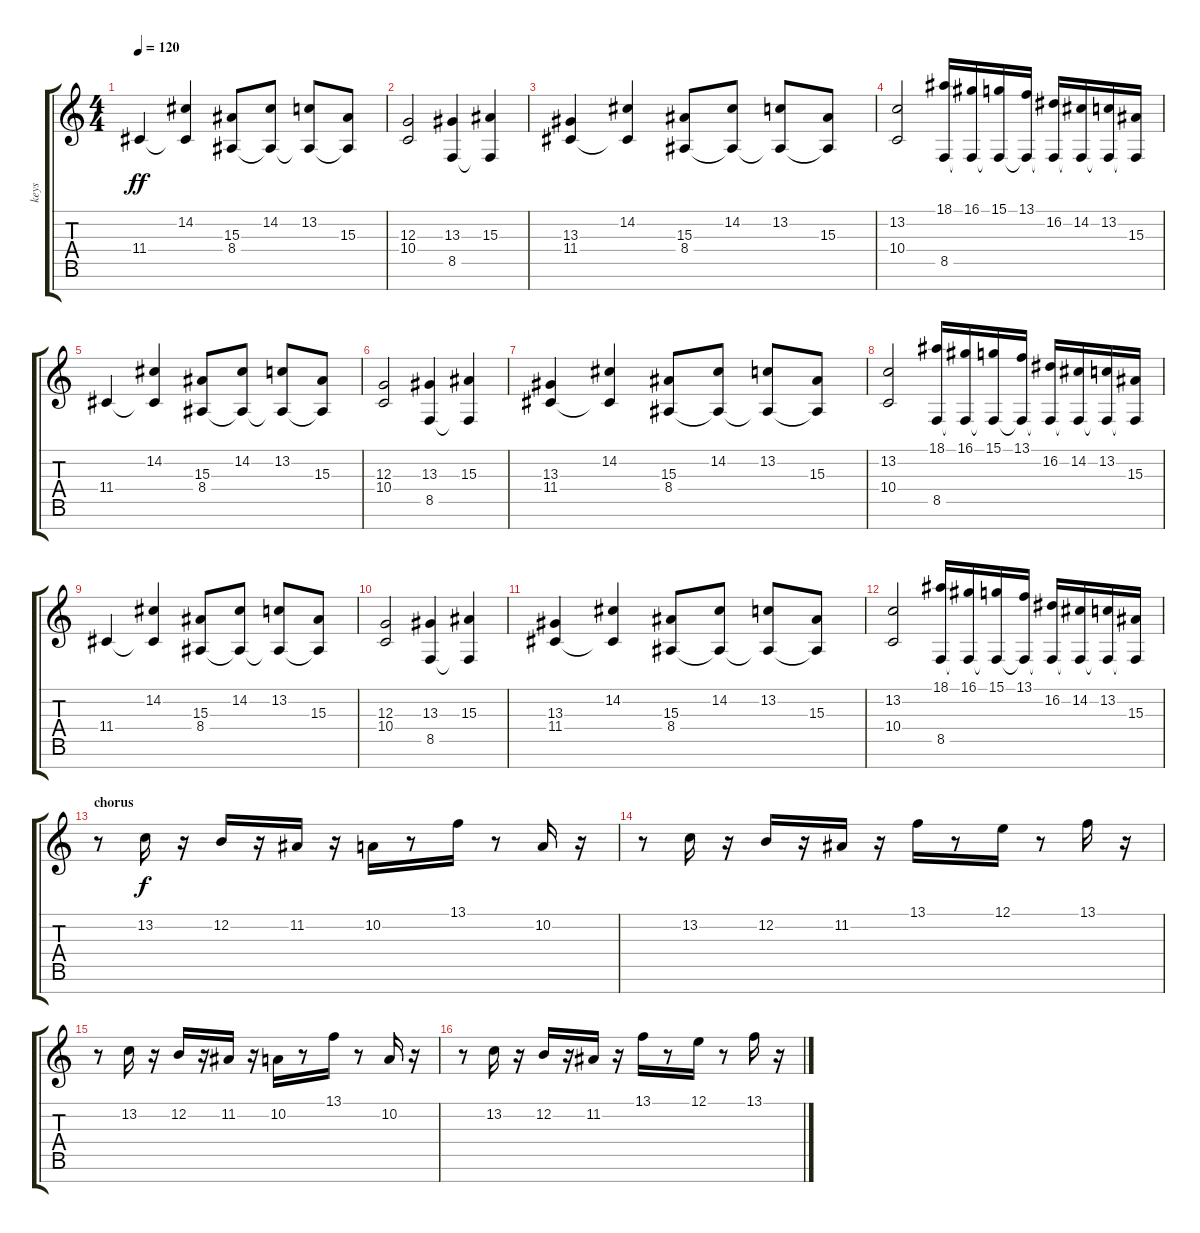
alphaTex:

\track ("keys" "keys") {instrument stringensemble1}
\staff {score tabs}
\tuning (E4 B3 G3 D3 A2 E2 B1) {hide}
\ts (4 4)
\tempo 120
\clef g2
\ks c
11.4.4{dy ff} (14.2 11.4{t}).4 (15.3 8.4).8 (14.2 8.4{t}).8 (13.2 8.4{t}).8 (15.3 8.4{t}).8 |
(12.3 10.4).2 (13.3 8.5).4 (15.3 8.5{t}).4 |
(13.3 11.4).4 (14.2 11.4{t}).4 (15.3 8.4).8 (14.2 8.4{t}).8 (13.2 8.4{t}).8 (15.3 8.4{t}).8 |
(13.2 10.4).2 (18.1 8.5).16 (16.1 8.5{t}).16 (15.1 8.5{t}).16 (13.1 8.5{t}).16 (16.2 8.5{t}).16 (14.2 8.5{t}).16 (13.2 8.5{t}).16 (15.3 8.5{t}).16 |
11.4.4 (14.2 11.4{t}).4 (15.3 8.4).8 (14.2 8.4{t}).8 (13.2 8.4{t}).8 (15.3 8.4{t}).8 |
(12.3 10.4).2 (13.3 8.5).4 (15.3 8.5{t}).4 |
(13.3 11.4).4 (14.2 11.4{t}).4 (15.3 8.4).8 (14.2 8.4{t}).8 (13.2 8.4{t}).8 (15.3 8.4{t}).8 |
(13.2 10.4).2 (18.1 8.5).16 (16.1 8.5{t}).16 (15.1 8.5{t}).16 (13.1 8.5{t}).16 (16.2 8.5{t}).16 (14.2 8.5{t}).16 (13.2 8.5{t}).16 (15.3 8.5{t}).16 |
11.4.4 (14.2 11.4{t}).4 (15.3 8.4).8 (14.2 8.4{t}).8 (13.2 8.4{t}).8 (15.3 8.4{t}).8 |
(12.3 10.4).2 (13.3 8.5).4 (15.3 8.5{t}).4 |
(13.3 11.4).4 (14.2 11.4{t}).4 (15.3 8.4).8 (14.2 8.4{t}).8 (13.2 8.4{t}).8 (15.3 8.4{t}).8 |
(13.2 10.4).2 (18.1 8.5).16 (16.1 8.5{t}).16 (15.1 8.5{t}).16 (13.1 8.5{t}).16 (16.2 8.5{t}).16 (14.2 8.5{t}).16 (13.2 8.5{t}).16 (15.3 8.5{t}).16 |
\section ("" "chorus")
r.8 13.2.16{dy f} r.16 12.2.16 r.16 11.2.16 r.16 10.2.16 r.8 13.1.16 r.8 10.2.16 r.16 |
r.8 13.2.16 r.16 12.2.16 r.16 11.2.16 r.16 13.1.16 r.8 12.1.16 r.8 13.1.16 r.16 |
r.8 13.2.16 r.16 12.2.16 r.16 11.2.16 r.16 10.2.16 r.8 13.1.16 r.8 10.2.16 r.16 |
r.8 13.2.16 r.16 12.2.16 r.16 11.2.16 r.16 13.1.16 r.8 12.1.16 r.8 13.1.16 r.16
